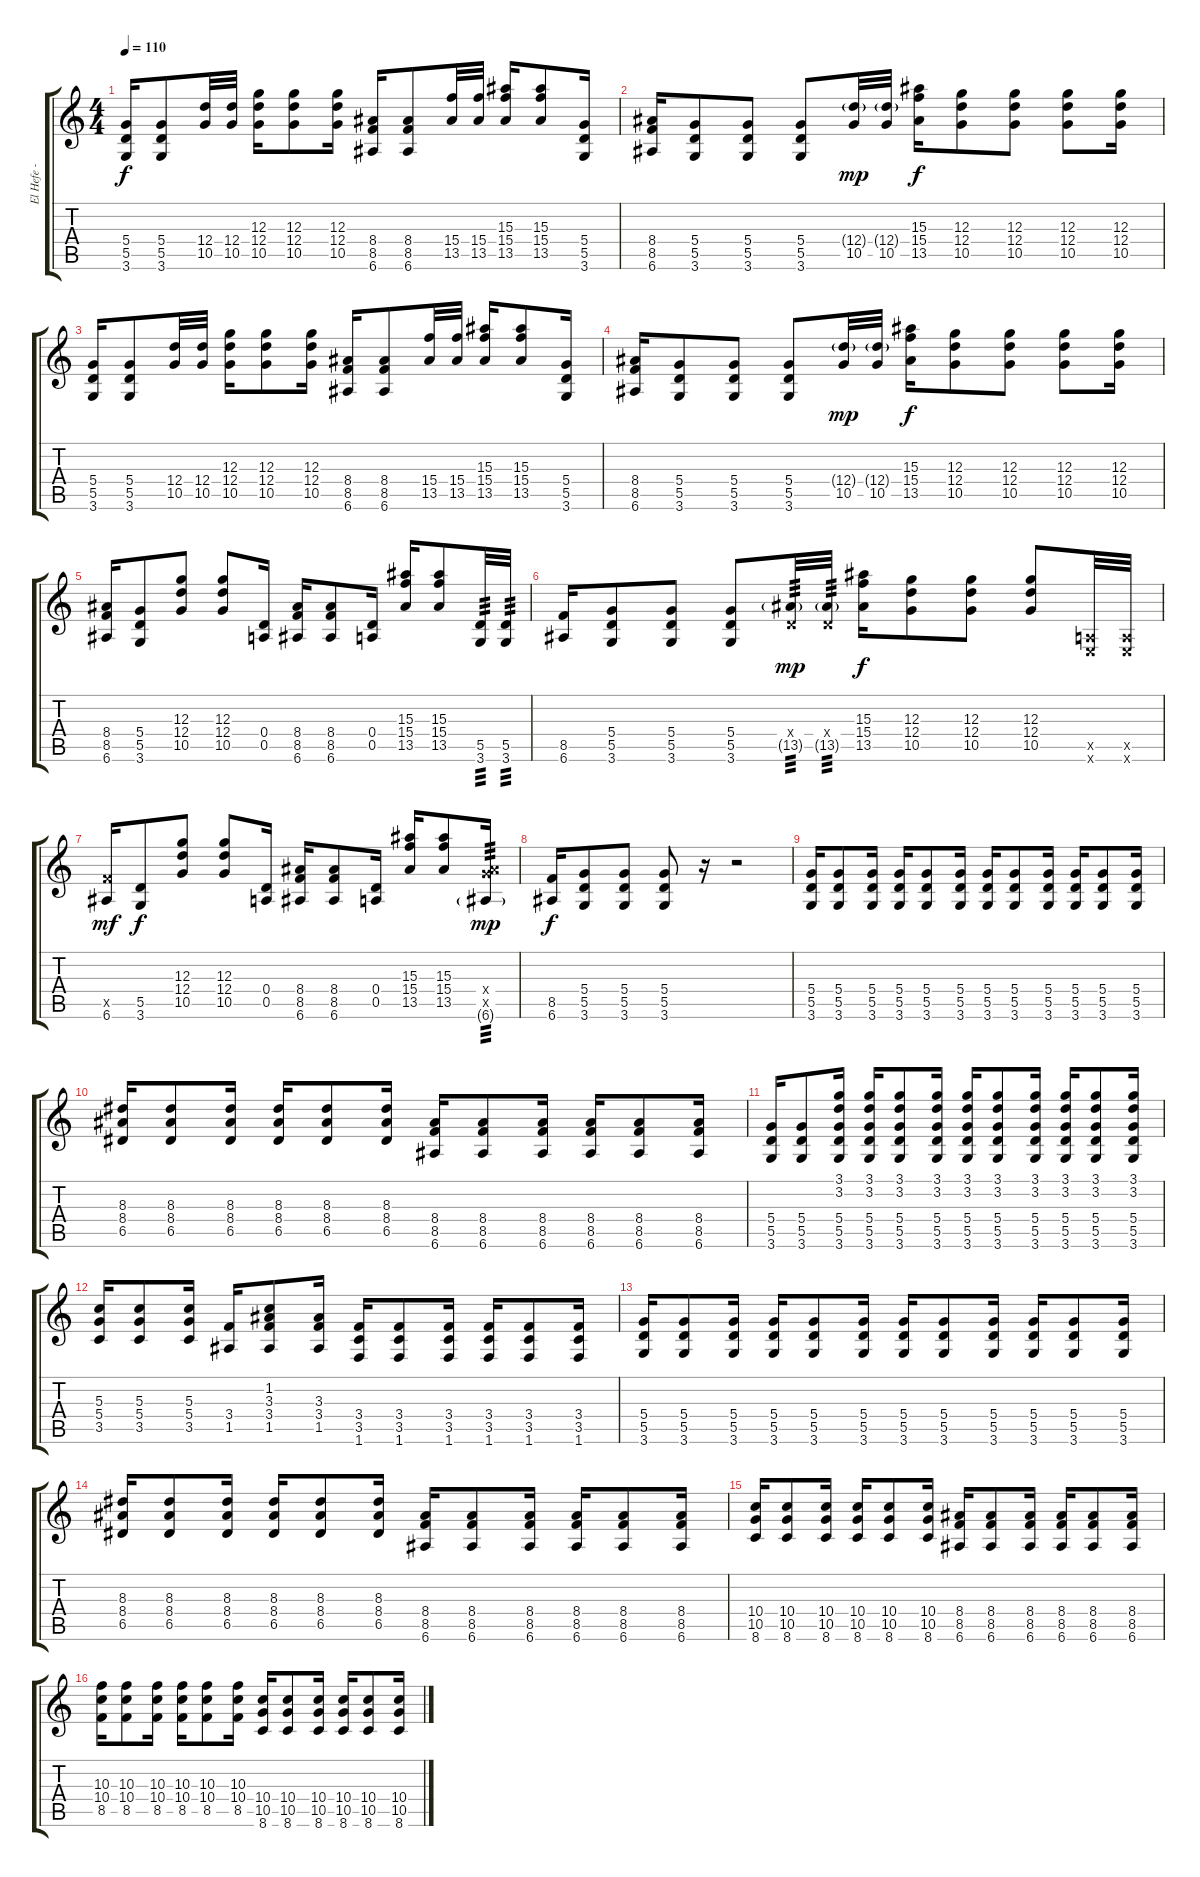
\track ("El Hefe - Guitar" "El Hefe - ") {instrument distortionguitar}
\staff {score tabs}
\tuning (E4 B3 G3 D3 A2 E2) {hide}
\ts (4 4)
\tempo 110
\clef g2
\ks c
(5.4 5.5 3.6).16{dy f instrument distortionguitar} (5.4 5.5 3.6).8 (12.4 10.5).32 (12.4 10.5).32 (12.3 12.4 10.5).16 (12.3 12.4 10.5).8 (12.3 12.4 10.5).16 (8.4 8.5 6.6).16 (8.4 8.5 6.6).8 (15.4 13.5).32 (15.4 13.5).32 (15.3 15.4 13.5).16 (15.3 15.4 13.5).8 (5.4 5.5 3.6).16 |
\section ("" "")
(8.4 8.5 6.6).16 (5.4 5.5 3.6).8 (5.4 5.5 3.6).8 (5.4 5.5 3.6).8 (12.4{g} 10.5).32{dy mp} (12.4{g} 10.5).32 (15.3 15.4 13.5).16{dy f} (12.3 12.4 10.5).8 (12.3 12.4 10.5).8 (12.3 12.4 10.5).8 (12.3 12.4 10.5).16 |
(5.4 5.5 3.6).16 (5.4 5.5 3.6).8 (12.4 10.5).32 (12.4 10.5).32 (12.3 12.4 10.5).16 (12.3 12.4 10.5).8 (12.3 12.4 10.5).16 (8.4 8.5 6.6).16 (8.4 8.5 6.6).8 (15.4 13.5).32 (15.4 13.5).32 (15.3 15.4 13.5).16 (15.3 15.4 13.5).8 (5.4 5.5 3.6).16 |
(8.4 8.5 6.6).16 (5.4 5.5 3.6).8 (5.4 5.5 3.6).8 (5.4 5.5 3.6).8 (12.4{g} 10.5).32{dy mp} (12.4{g} 10.5).32 (15.3 15.4 13.5).16{dy f} (12.3 12.4 10.5).8 (12.3 12.4 10.5).8 (12.3 12.4 10.5).8 (12.3 12.4 10.5).16 |
(8.4 8.5 6.6).16 (5.4 5.5 3.6).8 (12.3 12.4 10.5).8 (12.3 12.4 10.5).8 (0.4 0.5).16 (8.4 8.5 6.6).16 (8.4 8.5 6.6).8 (0.4 0.5).16 (15.3 15.4 13.5).16 (15.3 15.4 13.5).8 (5.5 3.6).32{tp 3} (5.5 3.6).32{tp 3} |
(8.5 6.6).16 (5.4 5.5 3.6).8 (5.4 5.5 3.6).8 (5.4 5.5 3.6).8 (0.4{x} 13.5{g}).32{tp 3 dy mp} (0.4{x} 13.5{g}).32{tp 3} (15.3 15.4 13.5).16{dy f} (12.3 12.4 10.5).8 (12.3 12.4 10.5).8 (12.3 12.4 10.5).8 (0.5{x} 0.6{x}).32 (0.5{x} 0.6{x}).32 |
(8.5{x} 6.6).16{dy mf} (5.5 3.6).8{dy f} (12.3 12.4 10.5).8 (12.3 12.4 10.5).8 (0.4 0.5).16 (8.4 8.5 6.6).16 (8.4 8.5 6.6).8 (0.4 0.5).16 (15.3 15.4 13.5).16 (15.3 15.4 13.5).8 (5.4{x} 13.5{x} 6.6{g}).16{tp 3 dy mp} |
(8.5 6.6).16{dy f} (5.4 5.5 3.6).8 (5.4 5.5 3.6).8 (5.4 5.5 3.6).8 r.16 r.2 |
(5.4 5.5 3.6).16 (5.4 5.5 3.6).8 (5.4 5.5 3.6).16 (5.4 5.5 3.6).16 (5.4 5.5 3.6).8 (5.4 5.5 3.6).16 (5.4 5.5 3.6).16 (5.4 5.5 3.6).8 (5.4 5.5 3.6).16 (5.4 5.5 3.6).16 (5.4 5.5 3.6).8 (5.4 5.5 3.6).16 |
(8.3 8.4 6.5).16 (8.3 8.4 6.5).8 (8.3 8.4 6.5).16 (8.3 8.4 6.5).16 (8.3 8.4 6.5).8 (8.3 8.4 6.5).16 (8.4 8.5 6.6).16 (8.4 8.5 6.6).8 (8.4 8.5 6.6).16 (8.4 8.5 6.6).16 (8.4 8.5 6.6).8 (8.4 8.5 6.6).16 |
(5.4 5.5 3.6).16 (5.4 5.5 3.6).8 (3.1 3.2 5.4 5.5 3.6).16 (3.1 3.2 5.4 5.5 3.6).16 (3.1 3.2 5.4 5.5 3.6).8 (3.1 3.2 5.4 5.5 3.6).16 (3.1 3.2 5.4 5.5 3.6).16 (3.1 3.2 5.4 5.5 3.6).8 (3.1 3.2 5.4 5.5 3.6).16 (3.1 3.2 5.4 5.5 3.6).16 (3.1 3.2 5.4 5.5 3.6).8 (3.1 3.2 5.4 5.5 3.6).16 |
(5.3 5.4 3.5).16 (5.3 5.4 3.5).8 (5.3 5.4 3.5).16 (3.4 1.5).16 (1.2 3.3 3.4 1.5).8 (3.3 3.4 1.5).16 (3.4 3.5 1.6).16 (3.4 3.5 1.6).8 (3.4 3.5 1.6).16 (3.4 3.5 1.6).16 (3.4 3.5 1.6).8 (3.4 3.5 1.6).16 |
(5.4 5.5 3.6).16 (5.4 5.5 3.6).8 (5.4 5.5 3.6).16 (5.4 5.5 3.6).16 (5.4 5.5 3.6).8 (5.4 5.5 3.6).16 (5.4 5.5 3.6).16 (5.4 5.5 3.6).8 (5.4 5.5 3.6).16 (5.4 5.5 3.6).16 (5.4 5.5 3.6).8 (5.4 5.5 3.6).16 |
(8.3 8.4 6.5).16 (8.3 8.4 6.5).8 (8.3 8.4 6.5).16 (8.3 8.4 6.5).16 (8.3 8.4 6.5).8 (8.3 8.4 6.5).16 (8.4 8.5 6.6).16 (8.4 8.5 6.6).8 (8.4 8.5 6.6).16 (8.4 8.5 6.6).16 (8.4 8.5 6.6).8 (8.4 8.5 6.6).16 |
(10.4 10.5 8.6).16 (10.4 10.5 8.6).8 (10.4 10.5 8.6).16 (10.4 10.5 8.6).16 (10.4 10.5 8.6).8 (10.4 10.5 8.6).16 (8.4 8.5 6.6).16 (8.4 8.5 6.6).8 (8.4 8.5 6.6).16 (8.4 8.5 6.6).16 (8.4 8.5 6.6).8 (8.4 8.5 6.6).16 |
(10.3 10.4 8.5).16 (10.3 10.4 8.5).8 (10.3 10.4 8.5).16 (10.3 10.4 8.5).16 (10.3 10.4 8.5).8 (10.3 10.4 8.5).16 (10.4 10.5 8.6).16 (10.4 10.5 8.6).8 (10.4 10.5 8.6).16 (10.4 10.5 8.6).16 (10.4 10.5 8.6).8 (10.4 10.5 8.6).16
